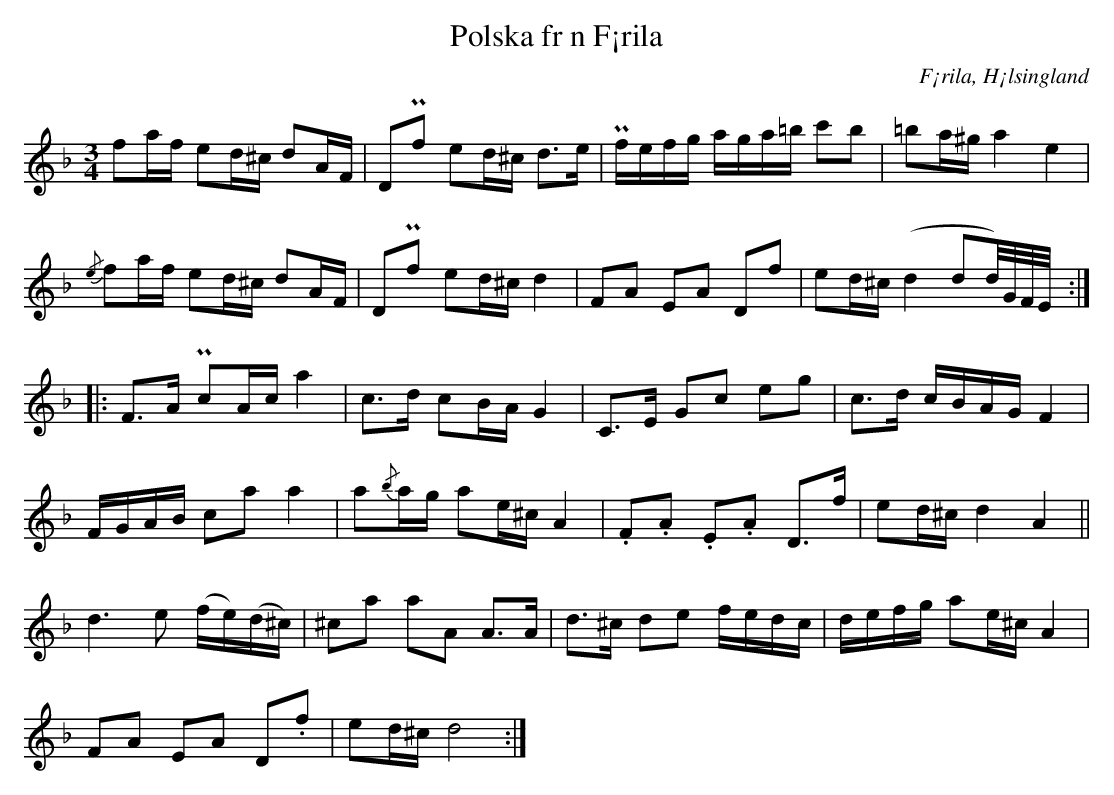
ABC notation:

X:1
T: Polska fr n F¡rila
O: F¡rila, H¡lsingland
M: 3/4
L: 1/16
K: Dm
f2af e2d^c d2AF | D2Pf2 e2d^c d2>e2 | Pfefg aga=b c'2b2 | =b2a^g a4 e4 |
{/e}f2af e2d^c d2AF | D2Pf2 e2d^c d4 | F2A2 E2A2 D2f2 | e2d^c (d4 d2d/)G/F/E/ ::
F2>A2 Pc2Ac a4 | c2>d2 c2BA G4 | C2>E2 G2c2 e2g2 | c2>d2 cBAG F4 |
FGAB c2a2 a4 | a2{/b}ag a2e^c A4 | .F2.A2 .E2.A2 D2>f2 | e2d^c d4 A4 ||
d6e2 (fe)(d^c) | ^c2a2 a2A2 A2>A2 | d2>^c2 d2e2 fedc | defg a2e^c A4 |
F2A2 E2A2 D2.f2 | e2d^c d8 :|
